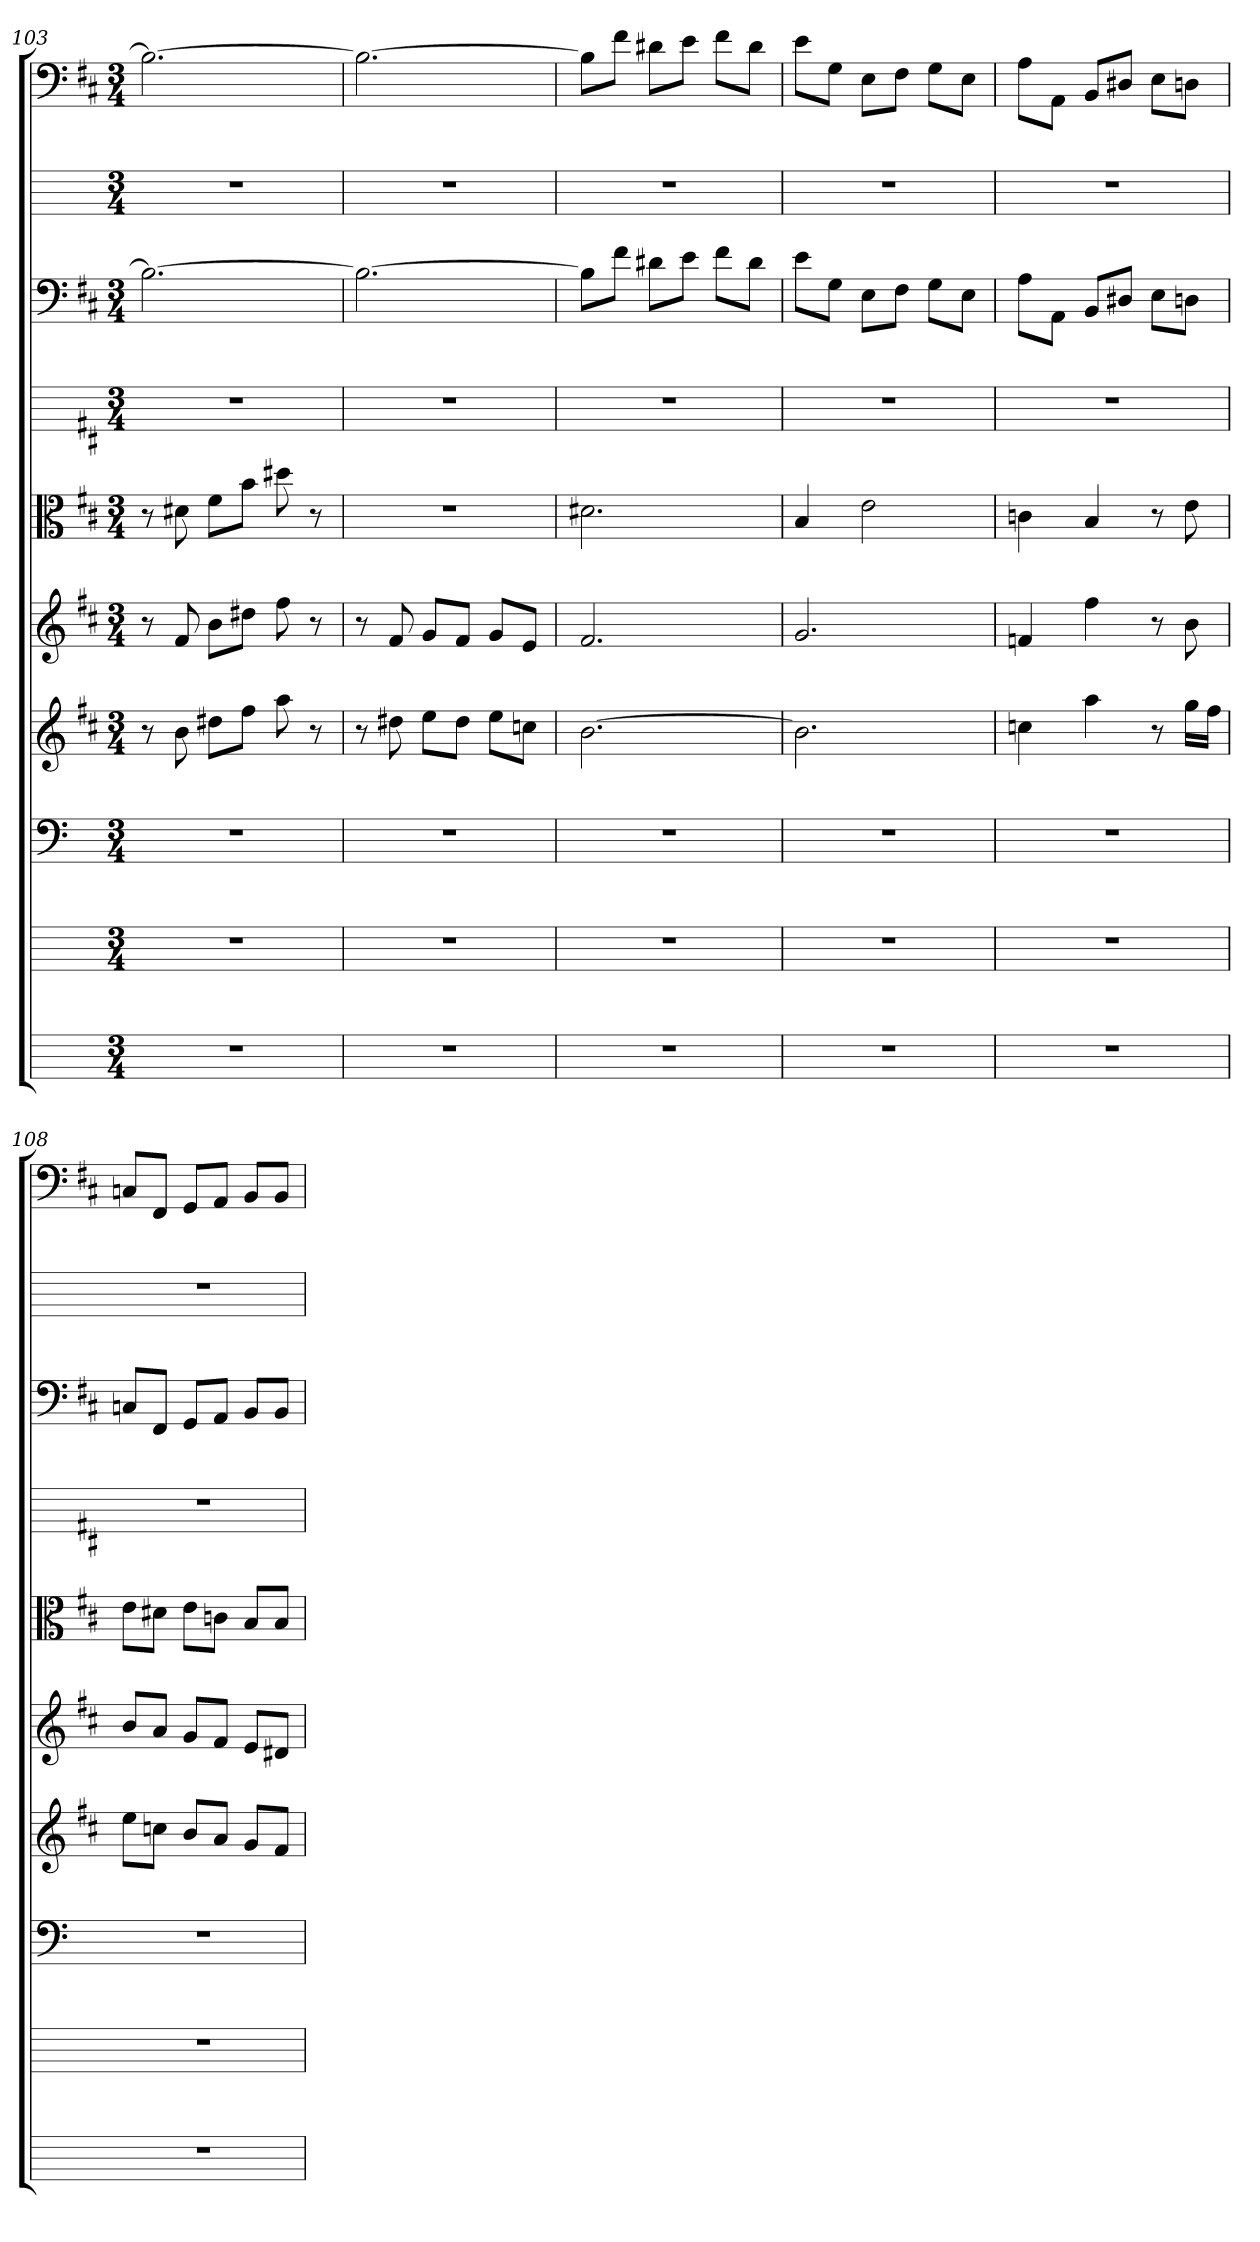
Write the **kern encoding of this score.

**kern	**kern	**kern	**kern	**kern	**kern	**kern	**kern	**kern	**kern
*part10	*part9	*part8	*part7	*part6	*part5	*part4	*part3	*part2	*part1
*staff10	*staff9	*staff8	*staff7	*staff6	*staff5	*staff4	*staff3	*staff2	*staff1
*	*	*clefF4	*	*	*clefC3	*	*clefF4	*	*clefF4
*k[]	*k[]	*k[]	*k[f#c#]	*k[f#c#]	*k[f#c#]	*k[f#c#]	*k[f#c#]	*k[]	*k[f#c#]
*M3/4	*M3/4	*M3/4	*M3/4	*M3/4	*M3/4	*M3/4	*M3/4	*M3/4	*M3/4
=103	=103	=103	=103	=103	=103	=103	=103	=103	=103
2.r	2.r	2.r	8r	8r	8r	2.r	2.B_	2.r	2.B_
.	.	.	8b	8f#	8d#X	.	.	.	.
.	.	.	8dd#XL	8bL	8f#\L	.	.	.	.
.	.	.	8ff#J	8dd#XJ	8b\J	.	.	.	.
.	.	.	8aa	8ff#	8dd#X	.	.	.	.
.	.	.	8r	8r	8r	.	.	.	.
=104	=104	=104	=104	=104	=104	=104	=104	=104	=104
2.r	2.r	2.r	8r	8r	2.r	2.r	2.B_	2.r	2.B_
.	.	.	8dd#X	8f#	.	.	.	.	.
.	.	.	8eeL	8gL	.	.	.	.	.
.	.	.	8dd#J	8f#J	.	.	.	.	.
.	.	.	8eeL	8gL	.	.	.	.	.
.	.	.	8ccnJ	8eJ	.	.	.	.	.
=105	=105	=105	=105	=105	=105	=105	=105	=105	=105
2.r	2.r	2.r	[2.b	2.f#	2.d#X	2.r	8B\L]	2.r	8B\L]
.	.	.	.	.	.	.	8f#\J	.	8f#\J
.	.	.	.	.	.	.	8d#X\L	.	8d#X\L
.	.	.	.	.	.	.	8e\J	.	8e\J
.	.	.	.	.	.	.	8f#\L	.	8f#\L
.	.	.	.	.	.	.	8d#\J	.	8d#\J
=106	=106	=106	=106	=106	=106	=106	=106	=106	=106
2.r	2.r	2.r	2.b]	2.g	4B	2.r	8e\L	2.r	8e\L
.	.	.	.	.	.	.	8G\J	.	8G\J
.	.	.	.	.	2e	.	8E\L	.	8E\L
.	.	.	.	.	.	.	8F#\J	.	8F#\J
.	.	.	.	.	.	.	8G\L	.	8G\L
.	.	.	.	.	.	.	8E\J	.	8E\J
=107	=107	=107	=107	=107	=107	=107	=107	=107	=107
2.r	2.r	2.r	4ccn	4fn	4cn	2.r	8A\L	2.r	8A\L
.	.	.	.	.	.	.	8AA\J	.	8AA\J
.	.	.	4aa	4ff#	4B	.	8BB/L	.	8BB/L
.	.	.	.	.	.	.	8D#X/J	.	8D#X/J
.	.	.	8r	8r	8r	.	8E\L	.	8E\L
.	.	.	16ggLL	8b	8e	.	8Dn\J	.	8Dn\J
.	.	.	16ff#JJ	.	.	.	.	.	.
=108	=108	=108	=108	=108	=108	=108	=108	=108	=108
2.r	2.r	2.r	8eeL	8bL	8e\L	2.r	8Cn/L	2.r	8Cn/L
.	.	.	8ccnJ	8aJ	8d#X\J	.	8FF#/J	.	8FF#/J
.	.	.	8bL	8gL	8e\L	.	8GG/L	.	8GG/L
.	.	.	8aJ	8f#J	8cn\J	.	8AA/J	.	8AA/J
.	.	.	8gL	8eL	8B/L	.	8BB/L	.	8BB/L
.	.	.	8f#J	8d#XJ	8B/J	.	8BB/J	.	8BB/J
=	=	=	=	=	=	=	=	=	=
*-	*-	*-	*-	*-	*-	*-	*-	*-	*-
